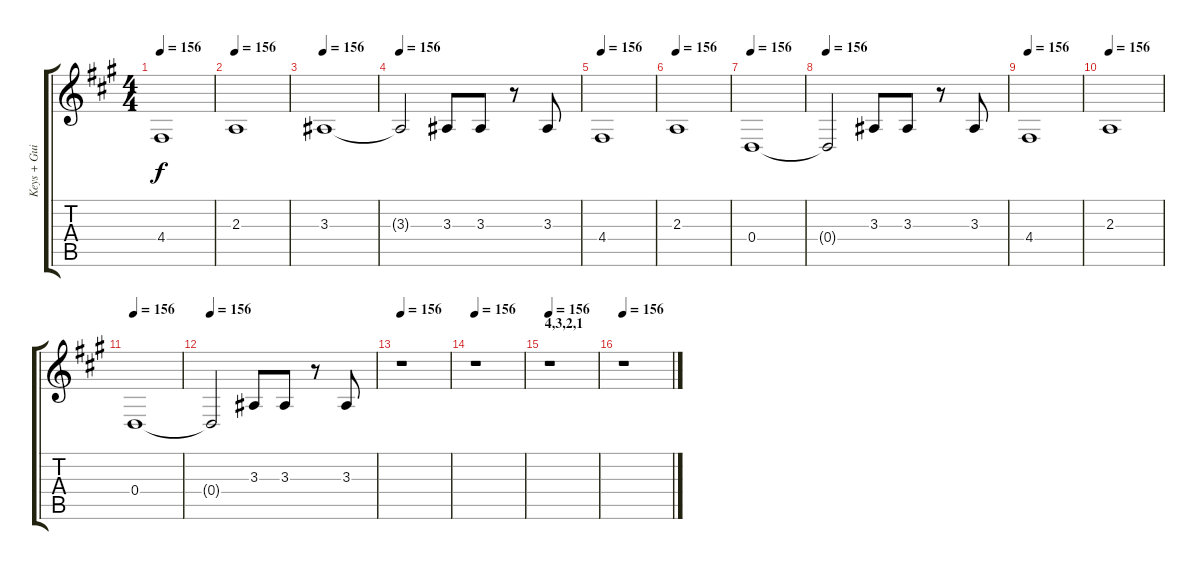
\track ("Keys + Guitar 2" "Keys + Gui") {instrument fx7echoes}
\staff {score tabs}
\tuning (E4 B3 G3 D3 A2 E2) {hide}
\ts (4 4)
\tempo 156
\clef g2
\ks f#minor
4.4.1{dy f} |
\tempo 156
2.3.1 |
\tempo 156
3.3.1 |
\tempo 156
3.3{t}.2 3.3.8 3.3.8 r.8 3.3.8 |
\tempo 156
4.4.1 |
\tempo 156
2.3.1 |
\tempo 156
0.4.1 |
\tempo 156
0.4{t}.2 3.3.8 3.3.8 r.8 3.3.8 |
\tempo 156
4.4.1 |
\tempo 156
2.3.1 |
\tempo 156
0.4.1 |
\tempo 156
0.4{t}.2 3.3.8 3.3.8 r.8 3.3.8 |
\tempo 156
r.1 |
\tempo 156
r.1 |
\section ("" "4,3,2,1 ")
\tempo 156
r.1 |
\tempo 156
r.1
